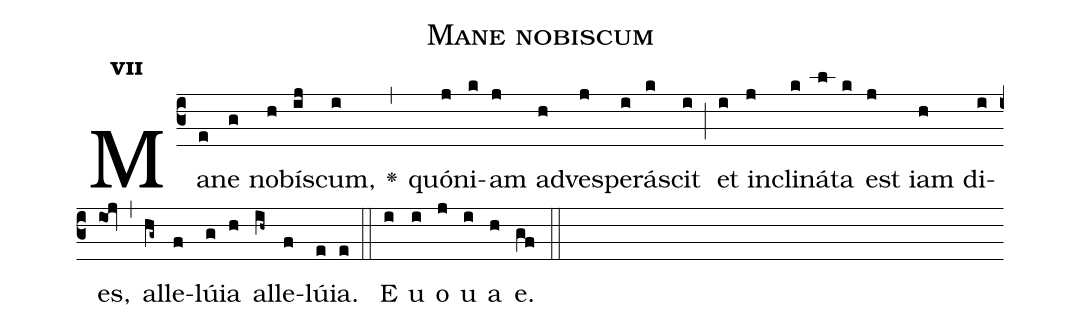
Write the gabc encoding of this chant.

name:Mane nobiscum;
office-part:Antiphona;
mode:7;
%%
initial-style: 1;
name: Mane nobiscum
book: Antiphonae & Responsoria/Tomus II, p. 176;
occasion: Hebdomada III Paschae Dominica;
office-part: Vesperae I Ant E;
user-notes: ;
commentary: ;
annotation: 7a;
centering-scheme: english;
fontsize: 12;
font: OFLSortsMillGoudy;
height: 11;
width: 4.5;
%%
(c3)Ma(e)ne(g) no(h)bí(ij)scum,(i) <v>\greheightstar</v>(,) quó(j)ni(k)am(j) ad(h)ve(j)spe(i)rá(k)scit(i) (;) et(i) in(j)cli(k)ná(l)ta(k) est(j) iam(h) di(i)es,(ioj) (,) al(hg~)le(f)lú(g)ia(h) al(ih~)le(f)lú(e)ia.(e) (::)
E(i) u(i) o(j) u(i) a(h) e.(gf) (::)
